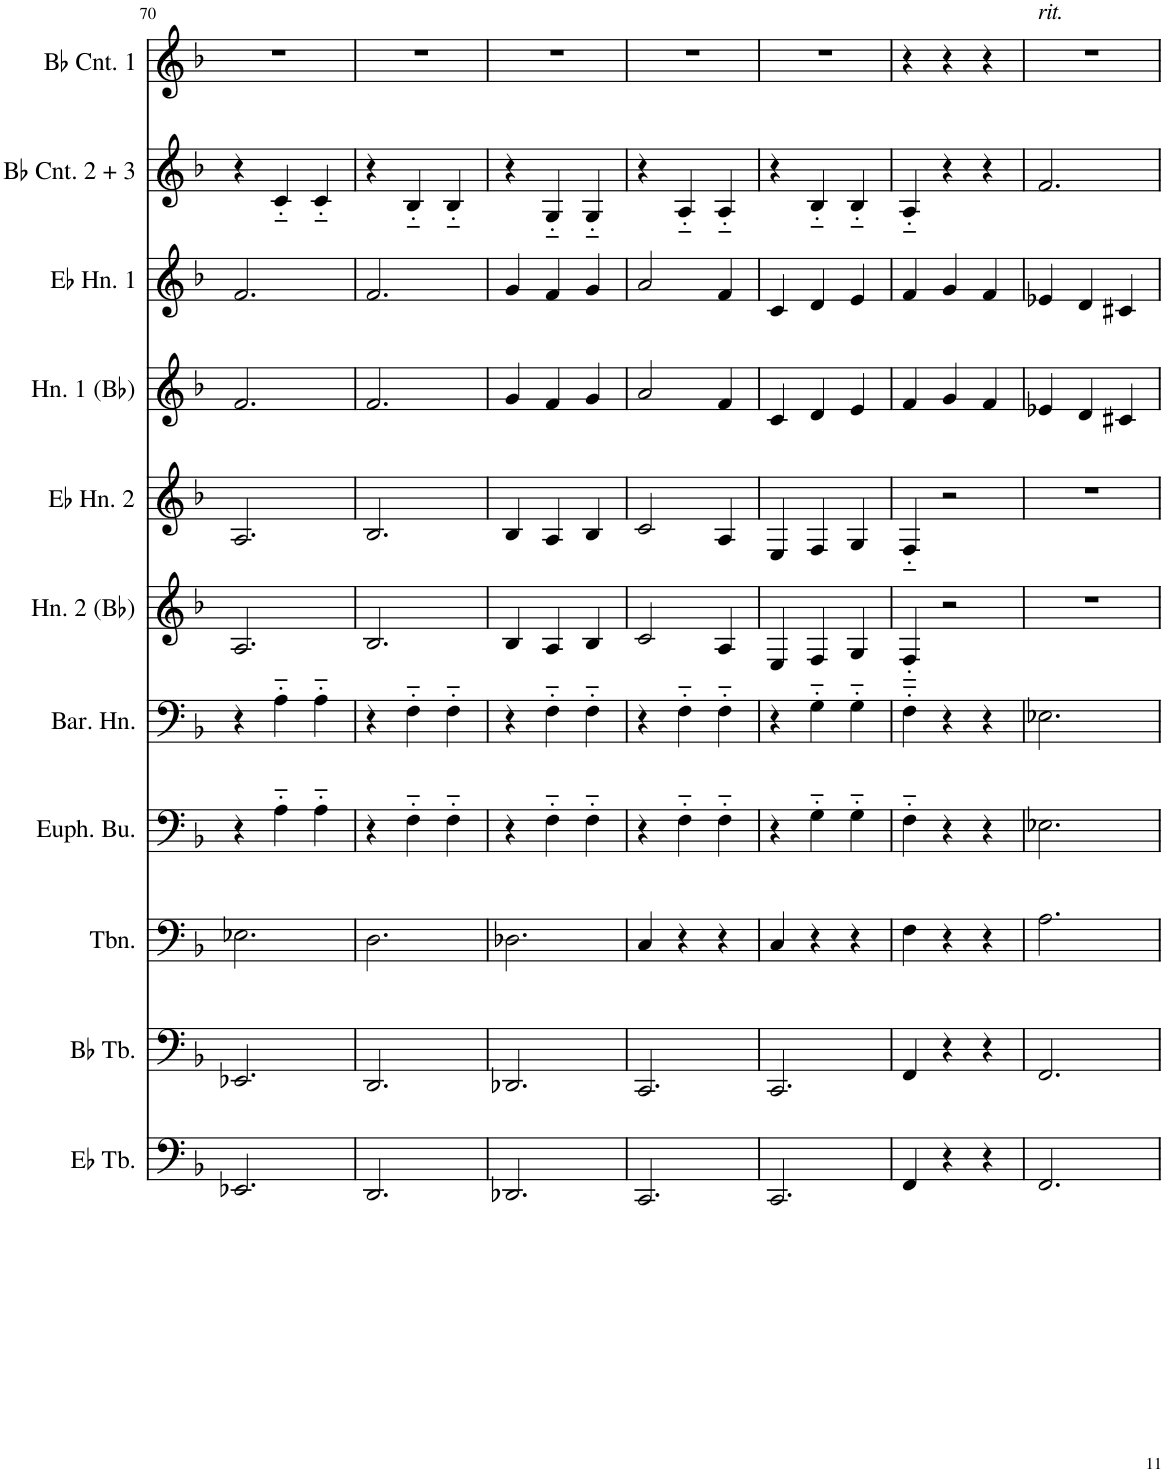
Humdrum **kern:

**kern	**kern	**kern	**kern	**kern	**kern	**kern	**kern	**kern	**kern	**kern
*part11	*part10	*part9	*part8	*part7	*part6	*part5	*part4	*part3	*part2	*part1
*staff11	*staff10	*staff9	*staff8	*staff7	*staff6	*staff5	*staff4	*staff3	*staff2	*staff1
*I"Eb Tuba	*I"Bb Tuba	*I"Trombone	*I"Euphonium	*I"Baritone Horn	*I"Horn 2 (Bb)	*I"Horn in Eb2	*I"Horn 1 (Bb)	*I"Horn in Eb1	*I"Bb Cornet 2 + 3	*I"BbCornet 1
*I'Eb Tb.	*I'Bb Tb.	*I'Tbn.	*	*I'Bar. Hn.	*I'Hn. 2 (Bb)	*	*I'Hn. 1 (Bb)	*	*I'Bb Cnt. 2 + 3	*I'Bb Cnt. 1
!!LO:PB:g=z
*clefF4	*clefF4	*clefF4	*clefF4	*clefF4	*clefG2	*clefG2	*clefG2	*clefG2	*clefG2	*clefG2
*	*	*	*	*Trd4c7	*Trd1c2	*Trd4c7	*Trd1c2	*Trd4c7	*Trd1c2	*Trd1c2
*k[b-]	*k[b-]	*k[b-]	*k[b-]	*k[b-]	*k[b-]	*k[b-]	*k[b-]	*k[b-]	*k[b-]	*k[b-]
*M3/4	*M3/4	*M3/4	*M3/4	*M3/4	*M3/4	*M3/4	*M3/4	*M3/4	*M3/4	*M3/4
=70	=70	=70	=70	=70	=70	=70	=70	=70	=70	=70
2.EE-X/	2.EE-X/	2.E-X\	4r	4r	2.A/	2.A/	2.f/	2.f/	4r	2.r
.	.	.	4A'~\	4A'~\	.	.	.	.	4c'~/	.
.	.	.	4A'~\	4A'~\	.	.	.	.	4c'~/	.
=71	=71	=71	=71	=71	=71	=71	=71	=71	=71	=71
2.DD/	2.DD/	2.D\	4r	4r	2.B-/	2.B-/	2.f/	2.f/	4r	2.r
.	.	.	4F'~\	4F'~\	.	.	.	.	4B-'~/	.
.	.	.	4F'~\	4F'~\	.	.	.	.	4B-'~/	.
=72	=72	=72	=72	=72	=72	=72	=72	=72	=72	=72
2.DD-X/	2.DD-X/	2.D-X\	4r	4r	4B-/	4B-/	4g/	4g/	4r	2.r
.	.	.	4F'~\	4F'~\	4A/	4A/	4f/	4f/	4G'~/	.
.	.	.	4F'~\	4F'~\	4B-/	4B-/	4g/	4g/	4G'~/	.
=73	=73	=73	=73	=73	=73	=73	=73	=73	=73	=73
2.CC/	2.CC/	4C/	4r	4r	2c/	2c/	2a/	2a/	4r	2.r
.	.	4r	4F'~\	4F'~\	.	.	.	.	4A'~/	.
.	.	4r	4F'~\	4F'~\	4A/	4A/	4f/	4f/	4A'~/	.
=74	=74	=74	=74	=74	=74	=74	=74	=74	=74	=74
2.CC/	2.CC/	4C/	4r	4r	4E/	4E/	4c/	4c/	4r	2.r
.	.	4r	4G'~\	4G'~\	4F/	4F/	4d/	4d/	4B-'~/	.
.	.	4r	4G'~\	4G'~\	4G/	4G/	4e/	4e/	4B-'~/	.
=75	=75	=75	=75	=75	=75	=75	=75	=75	=75	=75
4FF/	4FF/	4F\	4F'~\	4F'~\	4F'~/	4F'~/	4f/	4f/	4A'~/	4r
4r	4r	4r	4r	4r	2r	2r	4g/	4g/	4r	4r
4r	4r	4r	4r	4r	.	.	4f/	4f/	4r	4r
=76	=76	=76	=76	=76	=76	=76	=76	=76	=76	=76
!	!	!	!	!	!	!	!	!	!	!LO:TX:a:i:t=rit.
2.FF/	2.FF/	2.A\	2.E-X\	2.E-X\	2.r	2.r	4e-X/	4e-X/	2.f/	2.r
.	.	.	.	.	.	.	4d/	4d/	.	.
.	.	.	.	.	.	.	4c#X/	4c#X/	.	.
=	=	=	=	=	=	=	=	=	=	=
*-	*-	*-	*-	*-	*-	*-	*-	*-	*-	*-
